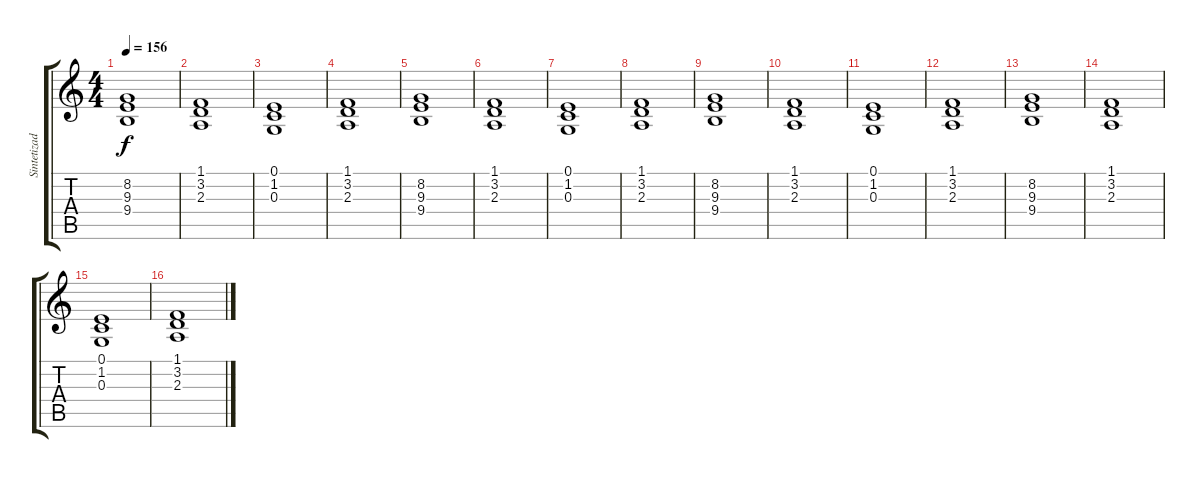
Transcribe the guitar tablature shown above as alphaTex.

\track ("Sintetizador II" "Sintetizad") {instrument synthbrass2}
\staff {score tabs}
\tuning (E4 B3 G3 D3 A2 E2) {hide}
\ts (4 4)
\tempo 156
\clef g2
\ks c
(8.2 9.3 9.4).1{dy f} |
(1.1 3.2 2.3).1 |
(0.1 1.2 0.3).1 |
(1.1 3.2 2.3).1 |
(8.2 9.3 9.4).1 |
(1.1 3.2 2.3).1 |
(0.1 1.2 0.3).1 |
(1.1 3.2 2.3).1 |
(8.2 9.3 9.4).1 |
(1.1 3.2 2.3).1 |
(0.1 1.2 0.3).1 |
(1.1 3.2 2.3).1 |
(8.2 9.3 9.4).1 |
(1.1 3.2 2.3).1 |
(0.1 1.2 0.3).1 |
(1.1 3.2 2.3).1
